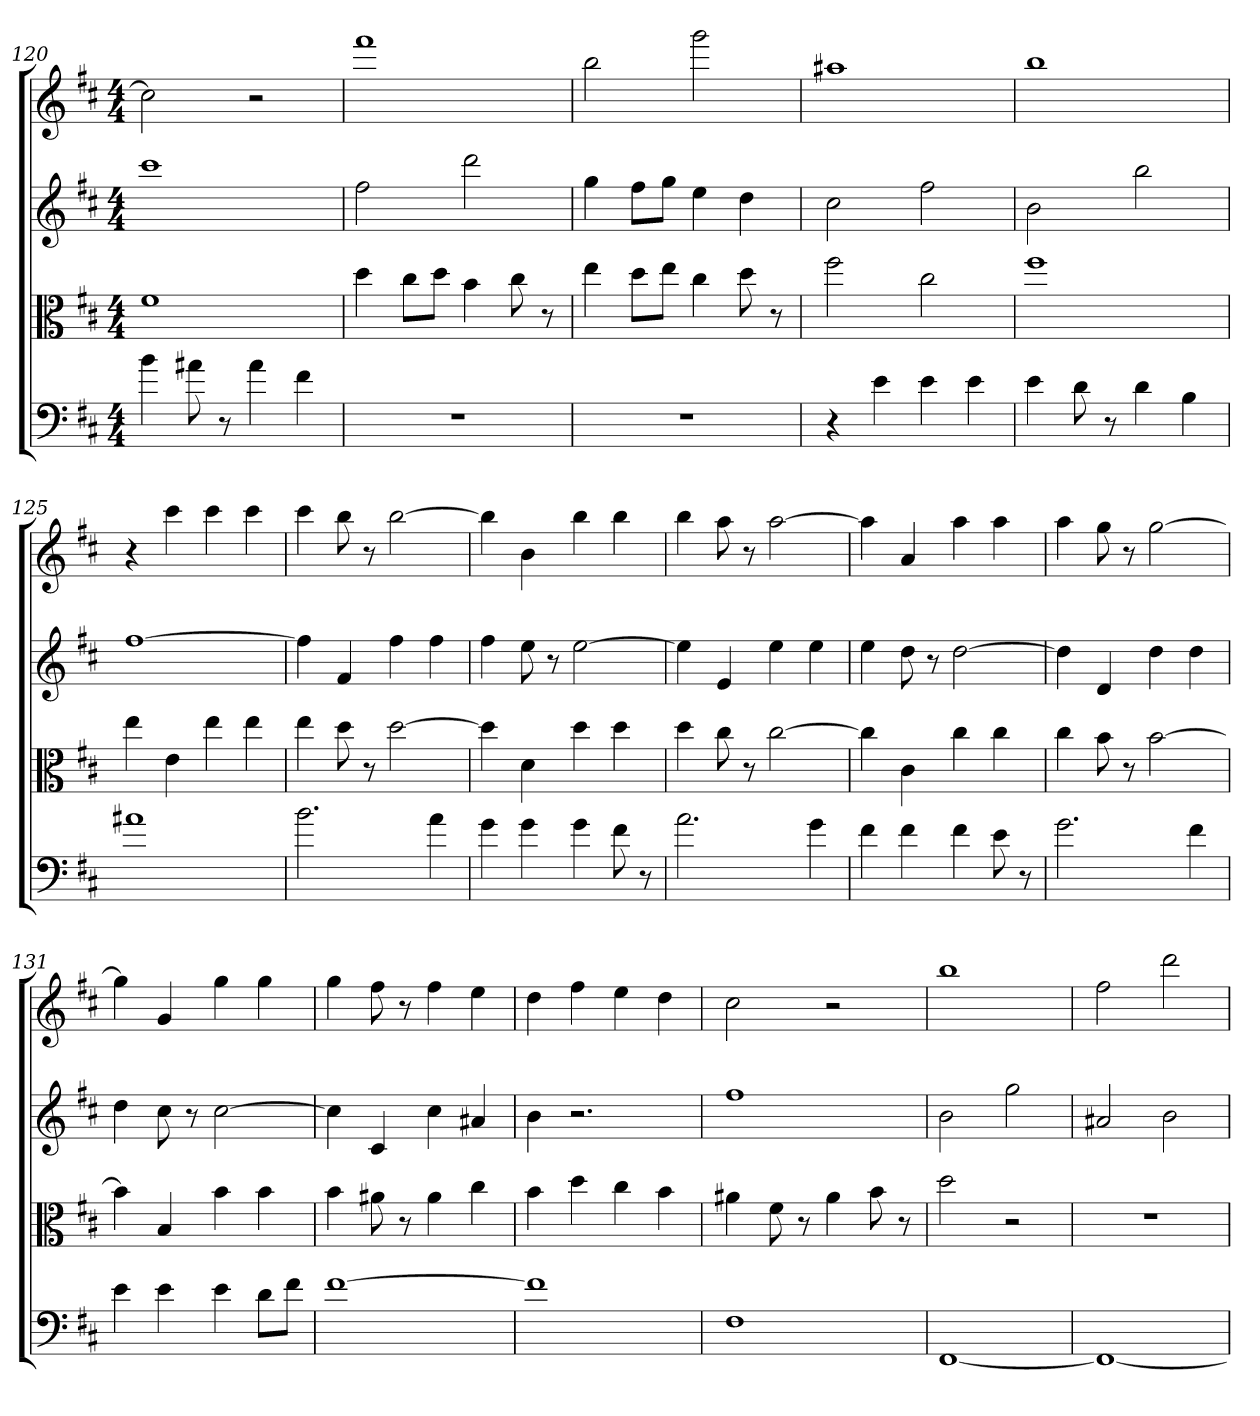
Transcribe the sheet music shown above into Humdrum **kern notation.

**kern	**kern	**kern	**kern
*part4	*part3	*part2	*part1
*staff4	*staff3	*staff2	*staff1
*clefF4	*clefC3	*clefG2	*clefG2
*k[f#c#]	*k[f#c#]	*k[f#c#]	*k[f#c#]
*b:	*b:	*b:	*b:
*M4/4	*M4/4	*M4/4	*M4/4
=120	=120	=120	=120
4b	1f#	1ccc#	2cc#]
8a#X	.	.	.
8r	.	.	.
4a#	.	.	2r
4f#	.	.	.
=121	=121	=121	=121
1r	4dd	2ff#	1fff#
.	8cc#\L	.	.
.	8dd\J	.	.
.	4b	2ddd	.
.	8cc#	.	.
.	8r	.	.
=122	=122	=122	=122
1r	4ee	4gg	2bb
.	8dd\L	8ff#\L	.
.	8ee\J	8gg\J	.
.	4cc#	4ee	2ggg
.	8dd	4dd	.
.	8r	.	.
=123	=123	=123	=123
4r	2ff#	2cc#	1aa#X
4e	.	.	.
4e	2cc#	2ff#	.
4e	.	.	.
=124	=124	=124	=124
4e	1ff#	2b	1bb
8d	.	.	.
8r	.	.	.
4d	.	2bb	.
4B	.	.	.
=125	=125	=125	=125
1a#X	4ee	[1ff#	4r
.	4e	.	4ccc#
.	4ee	.	4ccc#
.	4ee	.	4ccc#
=126	=126	=126	=126
2.b	4ee	4ff#]	4ccc#
.	8dd	4f#	8bb
.	8r	.	8r
.	[2dd	4ff#	[2bb
4a	.	4ff#	.
=127	=127	=127	=127
4g	4dd]	4ff#	4bb]
4g	4d	8ee	4b
.	.	8r	.
4g	4dd	[2ee	4bb
8f#	4dd	.	4bb
8r	.	.	.
=128	=128	=128	=128
2.a	4dd	4ee]	4bb
.	8cc#	4e	8aa
.	8r	.	8r
.	[2cc#	4ee	[2aa
4g	.	4ee	.
=129	=129	=129	=129
4f#	4cc#]	4ee	4aa]
4f#	4c#	8dd	4a
.	.	8r	.
4f#	4cc#	[2dd	4aa
8e	4cc#	.	4aa
8r	.	.	.
=130	=130	=130	=130
2.g	4cc#	4dd]	4aa
.	8b	4d	8gg
.	8r	.	8r
.	[2b	4dd	[2gg
4f#	.	4dd	.
=131	=131	=131	=131
4e	4b]	4dd	4gg]
4e	4B	8cc#	4g
.	.	8r	.
4e	4b	[2cc#	4gg
8d\L	4b	.	4gg
8f#\J	.	.	.
=132	=132	=132	=132
[1f#	4b	4cc#]	4gg
.	8a#X	4c#	8ff#
.	8r	.	8r
.	4a#	4cc#	4ff#
.	4cc#	4a#X	4ee
=133	=133	=133	=133
1f#]	4b	4b	4dd
.	4dd	2.r	4ff#
.	4cc#	.	4ee
.	4b	.	4dd
=134	=134	=134	=134
1F#	4a#X	1ff#	2cc#
.	8f#	.	.
.	8r	.	.
.	4a#	.	2r
.	8b	.	.
.	8r	.	.
=135	=135	=135	=135
[1FF#	2dd	2b	1bb
.	2r	2gg	.
=136	=136	=136	=136
1FF#_	1r	2a#X	2ff#
.	.	2b	2ddd
=	=	=	=
*-	*-	*-	*-
